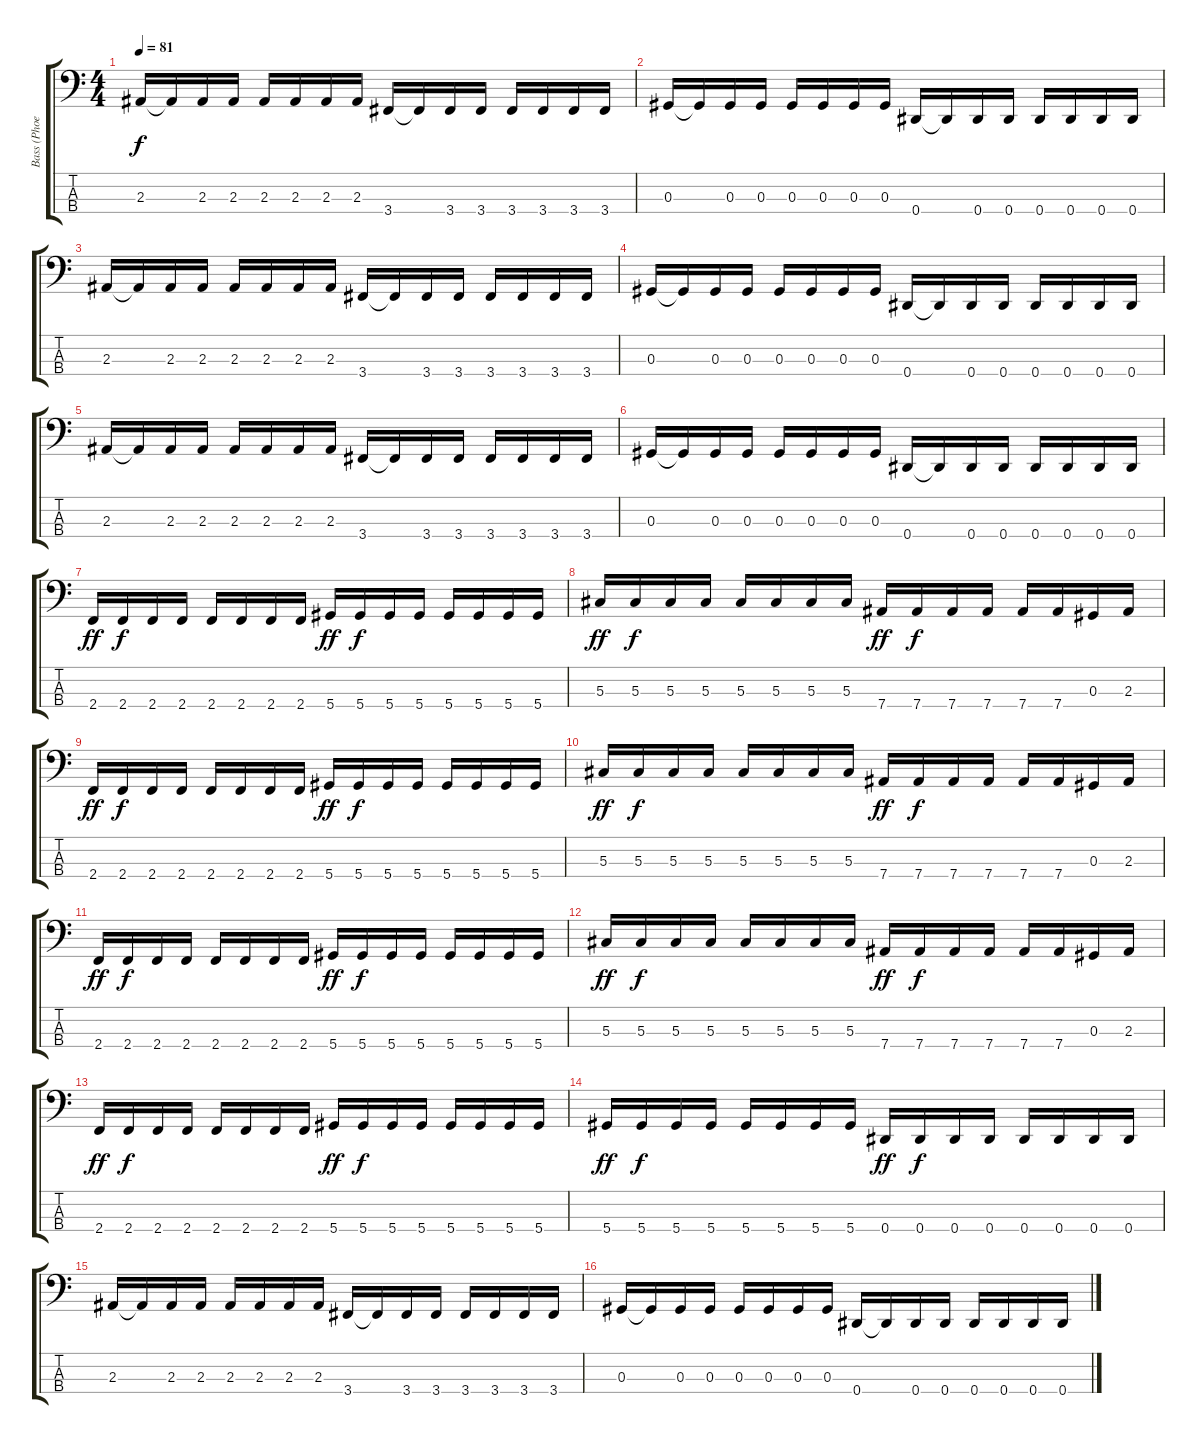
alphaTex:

\track ("Bass (Phoenix)" "Bass (Phoe") {instrument electricbassfinger}
\staff {score tabs}
\tuning (Gb2 Db2 Ab1 Eb1) {hide}
\ts (4 4)
\tempo 81
\clef f4
\ks c
2.3.16{dy f} 2.3{t}.16 2.3.16 2.3.16 2.3.16 2.3.16 2.3.16 2.3.16 3.4.16 3.4{t}.16 3.4.16 3.4.16 3.4.16 3.4.16 3.4.16 3.4.16 |
0.3.16 0.3{t}.16 0.3.16 0.3.16 0.3.16 0.3.16 0.3.16 0.3.16 0.4.16 0.4{t}.16 0.4.16 0.4.16 0.4.16 0.4.16 0.4.16 0.4.16 |
2.3.16 2.3{t}.16 2.3.16 2.3.16 2.3.16 2.3.16 2.3.16 2.3.16 3.4.16 3.4{t}.16 3.4.16 3.4.16 3.4.16 3.4.16 3.4.16 3.4.16 |
0.3.16 0.3{t}.16 0.3.16 0.3.16 0.3.16 0.3.16 0.3.16 0.3.16 0.4.16 0.4{t}.16 0.4.16 0.4.16 0.4.16 0.4.16 0.4.16 0.4.16 |
2.3.16 2.3{t}.16 2.3.16 2.3.16 2.3.16 2.3.16 2.3.16 2.3.16 3.4.16 3.4{t}.16 3.4.16 3.4.16 3.4.16 3.4.16 3.4.16 3.4.16 |
0.3.16 0.3{t}.16 0.3.16 0.3.16 0.3.16 0.3.16 0.3.16 0.3.16 0.4.16 0.4{t}.16 0.4.16 0.4.16 0.4.16 0.4.16 0.4.16 0.4.16 |
2.4.16{dy ff} 2.4.16{dy f} 2.4.16 2.4.16 2.4.16 2.4.16 2.4.16 2.4.16 5.4.16{dy ff} 5.4.16{dy f} 5.4.16 5.4.16 5.4.16 5.4.16 5.4.16 5.4.16 |
5.3.16{dy ff} 5.3.16{dy f} 5.3.16 5.3.16 5.3.16 5.3.16 5.3.16 5.3.16 7.4.16{dy ff} 7.4.16{dy f} 7.4.16 7.4.16 7.4.16 7.4.16 0.3.16 2.3.16 |
2.4.16{dy ff} 2.4.16{dy f} 2.4.16 2.4.16 2.4.16 2.4.16 2.4.16 2.4.16 5.4.16{dy ff} 5.4.16{dy f} 5.4.16 5.4.16 5.4.16 5.4.16 5.4.16 5.4.16 |
5.3.16{dy ff} 5.3.16{dy f} 5.3.16 5.3.16 5.3.16 5.3.16 5.3.16 5.3.16 7.4.16{dy ff} 7.4.16{dy f} 7.4.16 7.4.16 7.4.16 7.4.16 0.3.16 2.3.16 |
2.4.16{dy ff} 2.4.16{dy f} 2.4.16 2.4.16 2.4.16 2.4.16 2.4.16 2.4.16 5.4.16{dy ff} 5.4.16{dy f} 5.4.16 5.4.16 5.4.16 5.4.16 5.4.16 5.4.16 |
5.3.16{dy ff} 5.3.16{dy f} 5.3.16 5.3.16 5.3.16 5.3.16 5.3.16 5.3.16 7.4.16{dy ff} 7.4.16{dy f} 7.4.16 7.4.16 7.4.16 7.4.16 0.3.16 2.3.16 |
2.4.16{dy ff} 2.4.16{dy f} 2.4.16 2.4.16 2.4.16 2.4.16 2.4.16 2.4.16 5.4.16{dy ff} 5.4.16{dy f} 5.4.16 5.4.16 5.4.16 5.4.16 5.4.16 5.4.16 |
5.4.16{dy ff} 5.4.16{dy f} 5.4.16 5.4.16 5.4.16 5.4.16 5.4.16 5.4.16 0.4.16{dy ff} 0.4.16{dy f} 0.4.16 0.4.16 0.4.16 0.4.16 0.4.16 0.4.16 |
2.3.16 2.3{t}.16 2.3.16 2.3.16 2.3.16 2.3.16 2.3.16 2.3.16 3.4.16 3.4{t}.16 3.4.16 3.4.16 3.4.16 3.4.16 3.4.16 3.4.16 |
0.3.16 0.3{t}.16 0.3.16 0.3.16 0.3.16 0.3.16 0.3.16 0.3.16 0.4.16 0.4{t}.16 0.4.16 0.4.16 0.4.16 0.4.16 0.4.16 0.4.16
